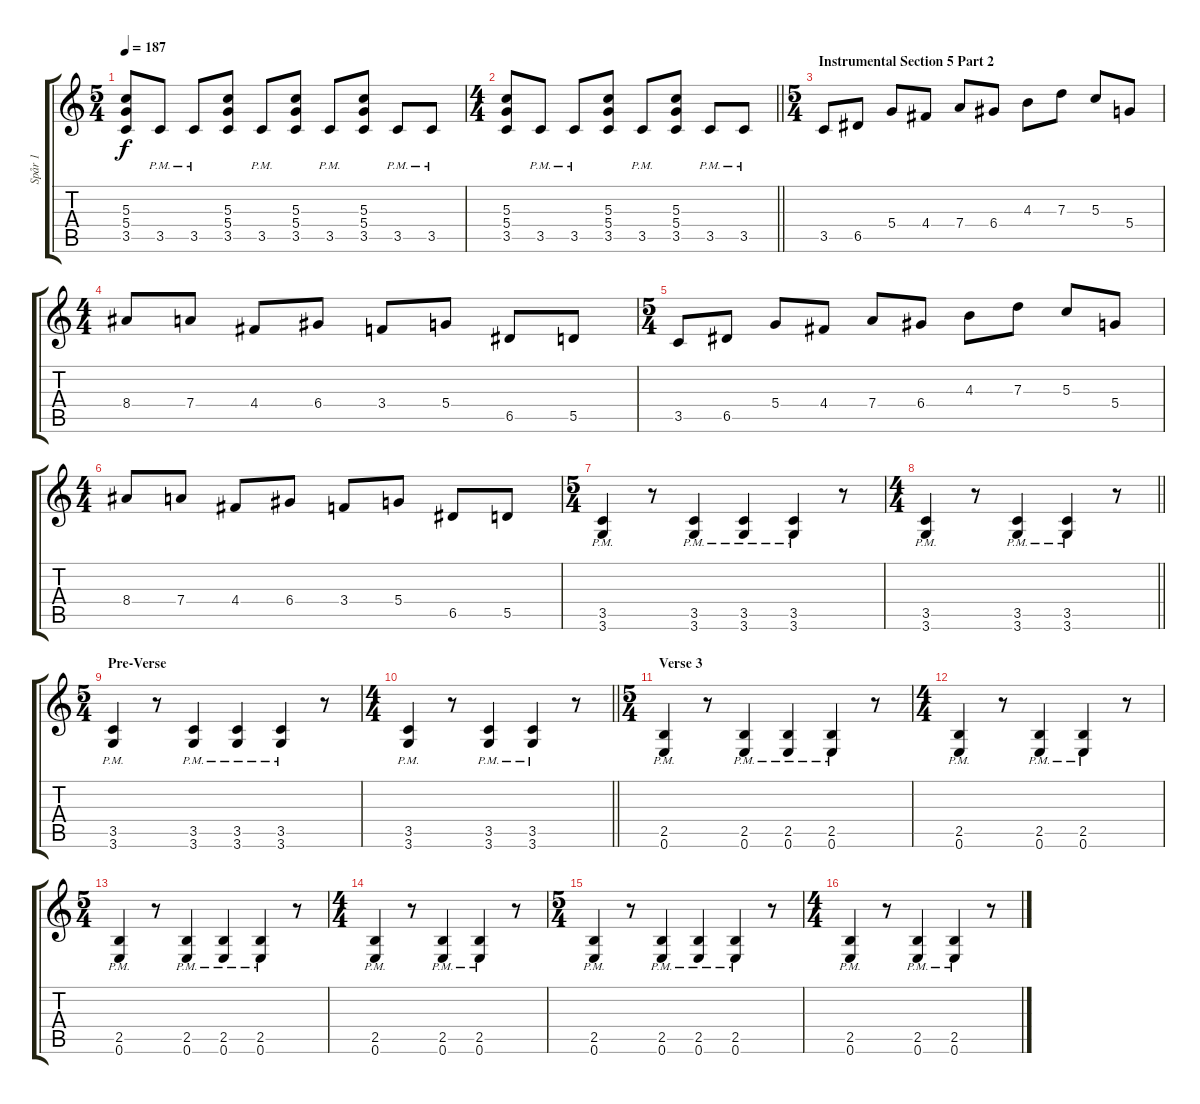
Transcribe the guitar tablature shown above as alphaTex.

\track ("Spår 1" "Spår 1") {instrument acousticguitarsteel}
\staff {score tabs}
\tuning (E4 B3 G3 D3 A2 E2) {hide}
\ts (5 4)
\tempo 187
\clef g2
\ks c
(5.3 5.4 3.5).8{dy f} 3.5{pm}.8 3.5{pm}.8 (5.3 5.4 3.5).8 3.5{pm}.8 (5.3 5.4 3.5).8 3.5{pm}.8 (5.3 5.4 3.5).8 3.5{pm}.8 3.5{pm}.8 |
\ts (4 4)
\barLineRight lightlight
(5.3 5.4 3.5).8 3.5{pm}.8 3.5{pm}.8 (5.3 5.4 3.5).8 3.5{pm}.8 (5.3 5.4 3.5).8 3.5{pm}.8 3.5{pm}.8 |
\ts (5 4)
\section ("" "Instrumental Section 5 Part 2")
3.5.8 6.5.8 5.4.8 4.4.8 7.4.8 6.4.8 4.3.8 7.3.8 5.3.8 5.4.8 |
\ts (4 4)
8.4.8 7.4.8 4.4.8 6.4.8 3.4.8 5.4.8 6.5.8 5.5.8 |
\ts (5 4)
3.5.8 6.5.8 5.4.8 4.4.8 7.4.8 6.4.8 4.3.8 7.3.8 5.3.8 5.4.8 |
\ts (4 4)
8.4.8 7.4.8 4.4.8 6.4.8 3.4.8 5.4.8 6.5.8 5.5.8 |
\ts (5 4)
(3.5{pm} 3.6{pm}).4 r.8 (3.5{pm} 3.6{pm}).4 (3.5{pm} 3.6{pm}).4 (3.5{pm} 3.6{pm}).4 r.8 |
\ts (4 4)
\barLineRight lightlight
(3.5{pm} 3.6{pm}).4 r.8 (3.5{pm} 3.6{pm}).4 (3.5{pm} 3.6{pm}).4 r.8 |
\ts (5 4)
\section ("" "Pre-Verse")
(3.5{pm} 3.6{pm}).4 r.8 (3.5{pm} 3.6{pm}).4 (3.5{pm} 3.6{pm}).4 (3.5{pm} 3.6{pm}).4 r.8 |
\ts (4 4)
\barLineRight lightlight
(3.5{pm} 3.6{pm}).4 r.8 (3.5{pm} 3.6{pm}).4 (3.5{pm} 3.6{pm}).4 r.8 |
\ts (5 4)
\section ("" "Verse 3")
(2.5{pm} 0.6{pm}).4 r.8 (2.5{pm} 0.6{pm}).4 (2.5{pm} 0.6{pm}).4 (2.5{pm} 0.6{pm}).4 r.8 |
\ts (4 4)
(2.5{pm} 0.6{pm}).4 r.8 (2.5{pm} 0.6{pm}).4 (2.5{pm} 0.6{pm}).4 r.8 |
\ts (5 4)
(2.5{pm} 0.6{pm}).4 r.8 (2.5{pm} 0.6{pm}).4 (2.5{pm} 0.6{pm}).4 (2.5{pm} 0.6{pm}).4 r.8 |
\ts (4 4)
(2.5{pm} 0.6{pm}).4 r.8 (2.5{pm} 0.6{pm}).4 (2.5{pm} 0.6{pm}).4 r.8 |
\ts (5 4)
(2.5{pm} 0.6{pm}).4 r.8 (2.5{pm} 0.6{pm}).4 (2.5{pm} 0.6{pm}).4 (2.5{pm} 0.6{pm}).4 r.8 |
\ts (4 4)
(2.5{pm} 0.6{pm}).4 r.8 (2.5{pm} 0.6{pm}).4 (2.5{pm} 0.6{pm}).4 r.8
